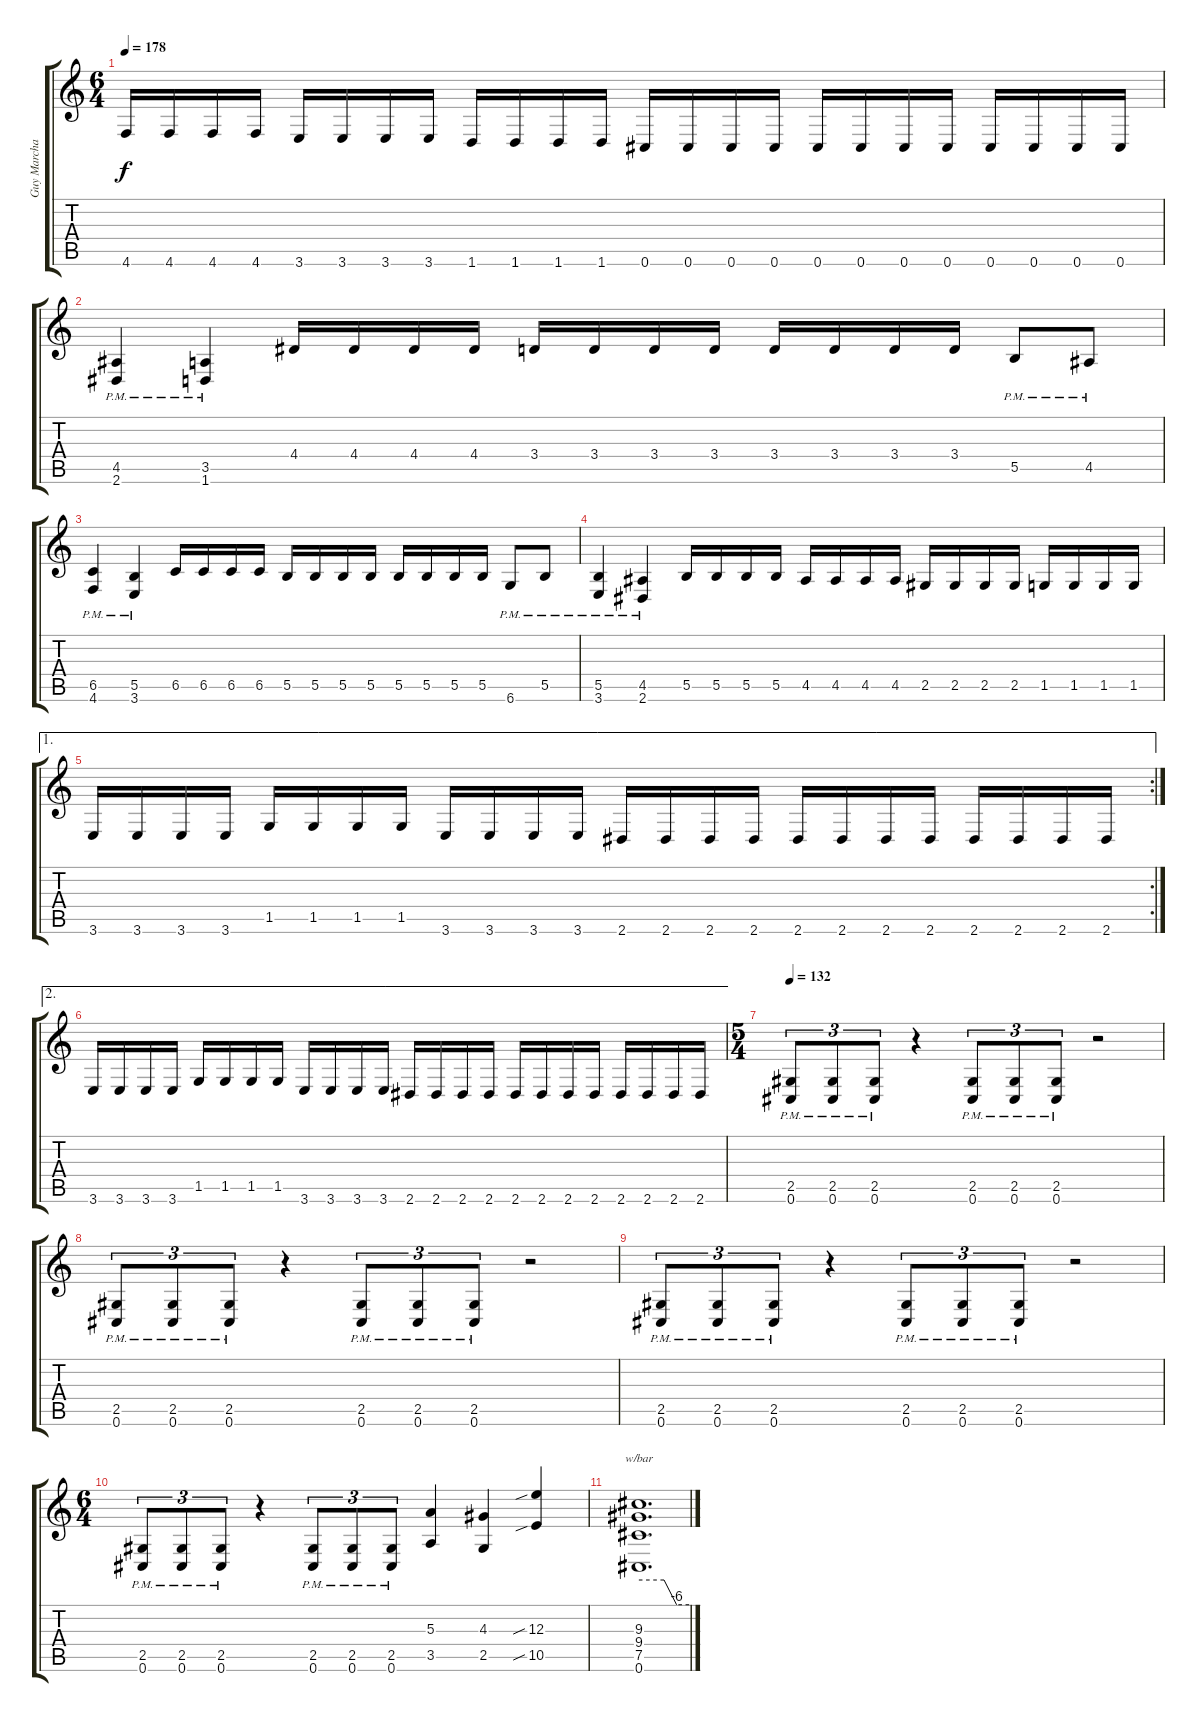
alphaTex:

\track ("Guy Marchais" "Guy Marcha") {instrument distortionguitar}
\staff {score tabs}
\tuning (Db4 Ab3 E3 B2 Gb2 Db2) {hide}
\ts (6 4)
\tempo 178
\clef g2
\ks c
4.6.16{dy f} 4.6.16 4.6.16 4.6.16 3.6.16 3.6.16 3.6.16 3.6.16 1.6.16 1.6.16 1.6.16 1.6.16 0.6.16 0.6.16 0.6.16 0.6.16 0.6.16 0.6.16 0.6.16 0.6.16 0.6.16 0.6.16 0.6.16 0.6.16 |
(4.5{pm} 2.6{pm}).4 (3.5{pm} 1.6{pm}).4 4.4.16 4.4.16 4.4.16 4.4.16 3.4.16 3.4.16 3.4.16 3.4.16 3.4.16 3.4.16 3.4.16 3.4.16 5.5{pm}.8 4.5{pm}.8 |
(6.5{pm} 4.6{pm}).4 (5.5{pm} 3.6{pm}).4 6.5.16 6.5.16 6.5.16 6.5.16 5.5.16 5.5.16 5.5.16 5.5.16 5.5.16 5.5.16 5.5.16 5.5.16 6.6{pm}.8 5.5{pm}.8 |
(5.5{pm} 3.6{pm}).4 (4.5{pm} 2.6{pm}).4 5.5.16 5.5.16 5.5.16 5.5.16 4.5.16 4.5.16 4.5.16 4.5.16 2.5.16 2.5.16 2.5.16 2.5.16 1.5.16 1.5.16 1.5.16 1.5.16 |
\ae 1
\rc 2
3.6.16 3.6.16 3.6.16 3.6.16 1.5.16 1.5.16 1.5.16 1.5.16 3.6.16 3.6.16 3.6.16 3.6.16 2.6.16 2.6.16 2.6.16 2.6.16 2.6.16 2.6.16 2.6.16 2.6.16 2.6.16 2.6.16 2.6.16 2.6.16 |
\ae 2
3.6.16 3.6.16 3.6.16 3.6.16 1.5.16 1.5.16 1.5.16 1.5.16 3.6.16 3.6.16 3.6.16 3.6.16 2.6.16 2.6.16 2.6.16 2.6.16 2.6.16 2.6.16 2.6.16 2.6.16 2.6.16 2.6.16 2.6.16 2.6.16 |
\ts (5 4)
\tempo 132
(2.5{pm} 0.6{pm}).8{tu (3 2)} (2.5{pm} 0.6{pm}).8{tu (3 2)} (2.5{pm} 0.6{pm}).8{tu (3 2)} r.4 (2.5{pm} 0.6{pm}).8{tu (3 2)} (2.5{pm} 0.6{pm}).8{tu (3 2)} (2.5{pm} 0.6{pm}).8{tu (3 2)} r.2 |
(2.5{pm} 0.6{pm}).8{tu (3 2)} (2.5{pm} 0.6{pm}).8{tu (3 2)} (2.5{pm} 0.6{pm}).8{tu (3 2)} r.4 (2.5{pm} 0.6{pm}).8{tu (3 2)} (2.5{pm} 0.6{pm}).8{tu (3 2)} (2.5{pm} 0.6{pm}).8{tu (3 2)} r.2 |
(2.5{pm} 0.6{pm}).8{tu (3 2)} (2.5{pm} 0.6{pm}).8{tu (3 2)} (2.5{pm} 0.6{pm}).8{tu (3 2)} r.4 (2.5{pm} 0.6{pm}).8{tu (3 2)} (2.5{pm} 0.6{pm}).8{tu (3 2)} (2.5{pm} 0.6{pm}).8{tu (3 2)} r.2 |
\ts (6 4)
(2.5{pm} 0.6{pm}).8{tu (3 2)} (2.5{pm} 0.6{pm}).8{tu (3 2)} (2.5{pm} 0.6{pm}).8{tu (3 2)} r.4 (2.5{pm} 0.6{pm}).8{tu (3 2)} (2.5{pm} 0.6{pm}).8{tu (3 2)} (2.5{pm} 0.6{pm}).8{tu (3 2)} (5.3 3.5).4 (4.3 2.5).4 (12.3{sib} 10.5{sib}).4 |
(9.3 9.4 7.5 0.6).1{d tbe (custom default 0 0 30 0 45 -24 60 -24)}
